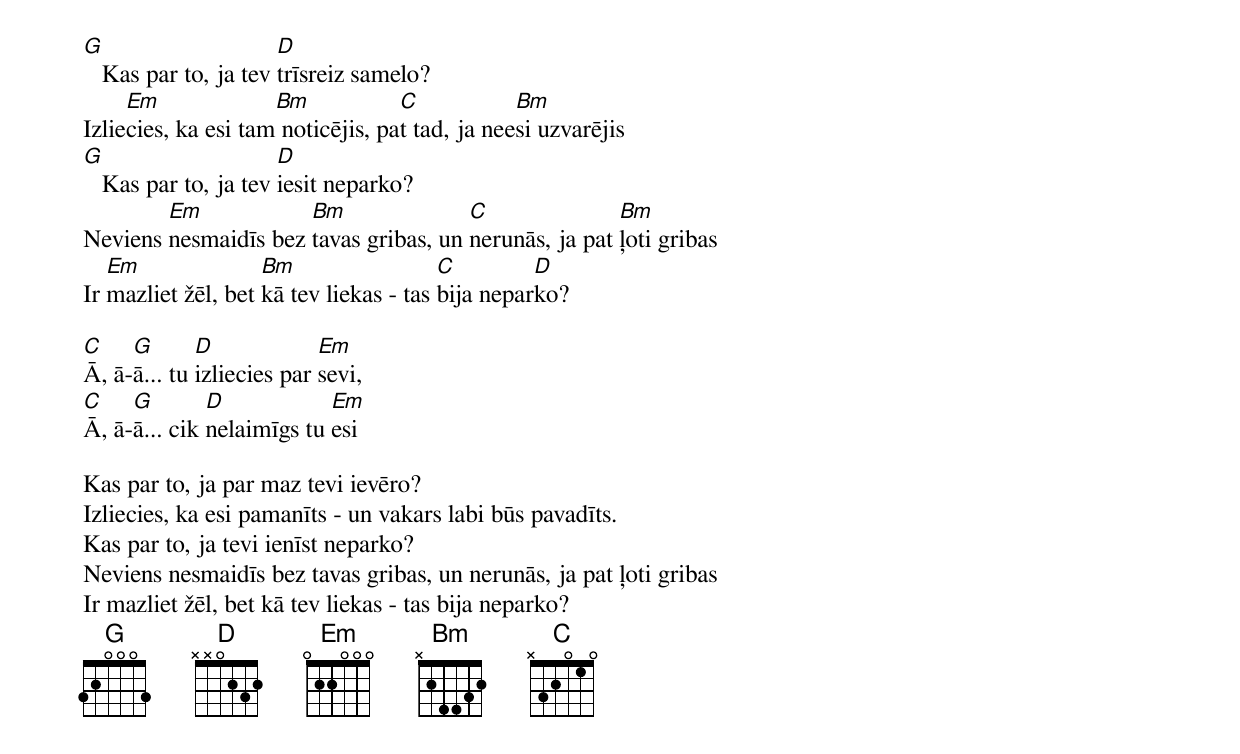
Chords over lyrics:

G                     D
   Kas par to, ja tev trīsreiz samelo?
     Em              Bm            C            Bm
Izliecies, ka esi tam noticējis, pat tad, ja neesi uzvarējis
G                     D
   Kas par to, ja tev iesit neparko?
        Em            Bm               C               Bm
Neviens nesmaidīs bez tavas gribas, un nerunās, ja pat ļoti gribas
   Em               Bm                  C         D
Ir mazliet žēl, bet kā tev liekas - tas bija neparko?

C    G       D             Em
Ā, ā-ā... tu izliecies par sevi,
C    G        D            Em
Ā, ā-ā... cik nelaimīgs tu esi

Kas par to, ja par maz tevi ievēro?
Izliecies, ka esi pamanīts - un vakars labi būs pavadīts.
Kas par to, ja tevi ienīst neparko?
Neviens nesmaidīs bez tavas gribas, un nerunās, ja pat ļoti gribas
Ir mazliet žēl, bet kā tev liekas - tas bija neparko?
